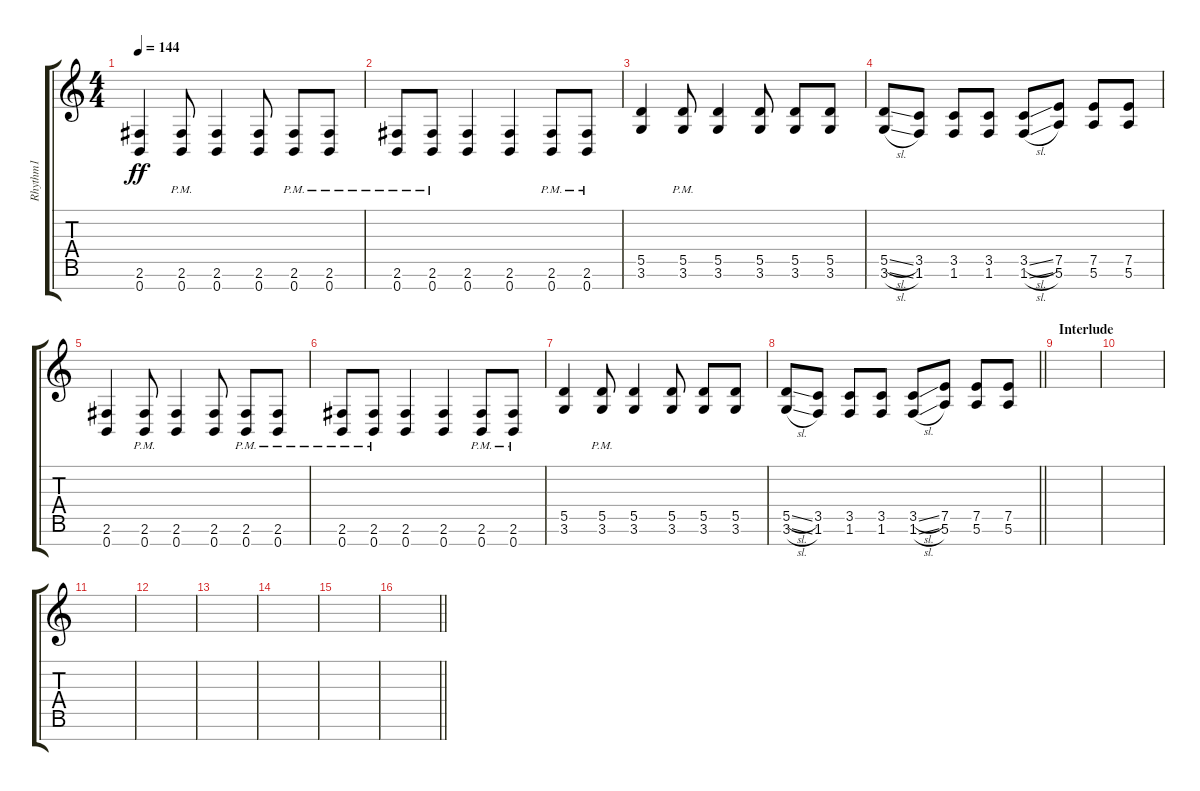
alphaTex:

\track ("Rhythm1" "Rhythm1") {instrument distortionguitar}
\staff {score tabs}
\tuning (E4 B3 G3 D3 A2 E2 B1) {hide}
\ts (4 4)
\tempo 144
\clef g2
\ks c
(2.6 0.7).4{dy ff} (2.6{pm} 0.7{pm}).8 (2.6 0.7).4 (2.6 0.7).8 (2.6{pm} 0.7{pm}).8 (2.6{pm} 0.7{pm}).8 |
(2.6{pm} 0.7{pm}).8 (2.6{pm} 0.7{pm}).8 (2.6 0.7).4 (2.6 0.7).4 (2.6{pm} 0.7{pm}).8 (2.6{pm} 0.7{pm}).8 |
(5.5 3.6).4 (5.5{pm} 3.6{pm}).8 (5.5 3.6).4 (5.5 3.6).8 (5.5 3.6).8 (5.5 3.6).8 |
(5.5{sl} 3.6{sl}).8 (3.5 1.6).8 (3.5 1.6).8 (3.5 1.6).8 (3.5{sl} 1.6{sl}).8 (7.5 5.6).8 (7.5 5.6).8 (7.5 5.6).8 |
(2.6 0.7).4 (2.6{pm} 0.7{pm}).8 (2.6 0.7).4 (2.6 0.7).8 (2.6{pm} 0.7{pm}).8 (2.6{pm} 0.7{pm}).8 |
(2.6{pm} 0.7{pm}).8 (2.6{pm} 0.7{pm}).8 (2.6 0.7).4 (2.6 0.7).4 (2.6{pm} 0.7{pm}).8 (2.6{pm} 0.7{pm}).8 |
(5.5 3.6).4 (5.5{pm} 3.6{pm}).8 (5.5 3.6).4 (5.5 3.6).8 (5.5 3.6).8 (5.5 3.6).8 |
\barLineRight lightlight
(5.5{sl} 3.6{sl}).8 (3.5 1.6).8 (3.5 1.6).8 (3.5 1.6).8 (3.5{sl} 1.6{sl}).8 (7.5 5.6).8 (7.5 5.6).8 (7.5 5.6).8 |
\section ("" "Interlude")
|
|
|
|
|
|
|
\barLineRight lightlight
